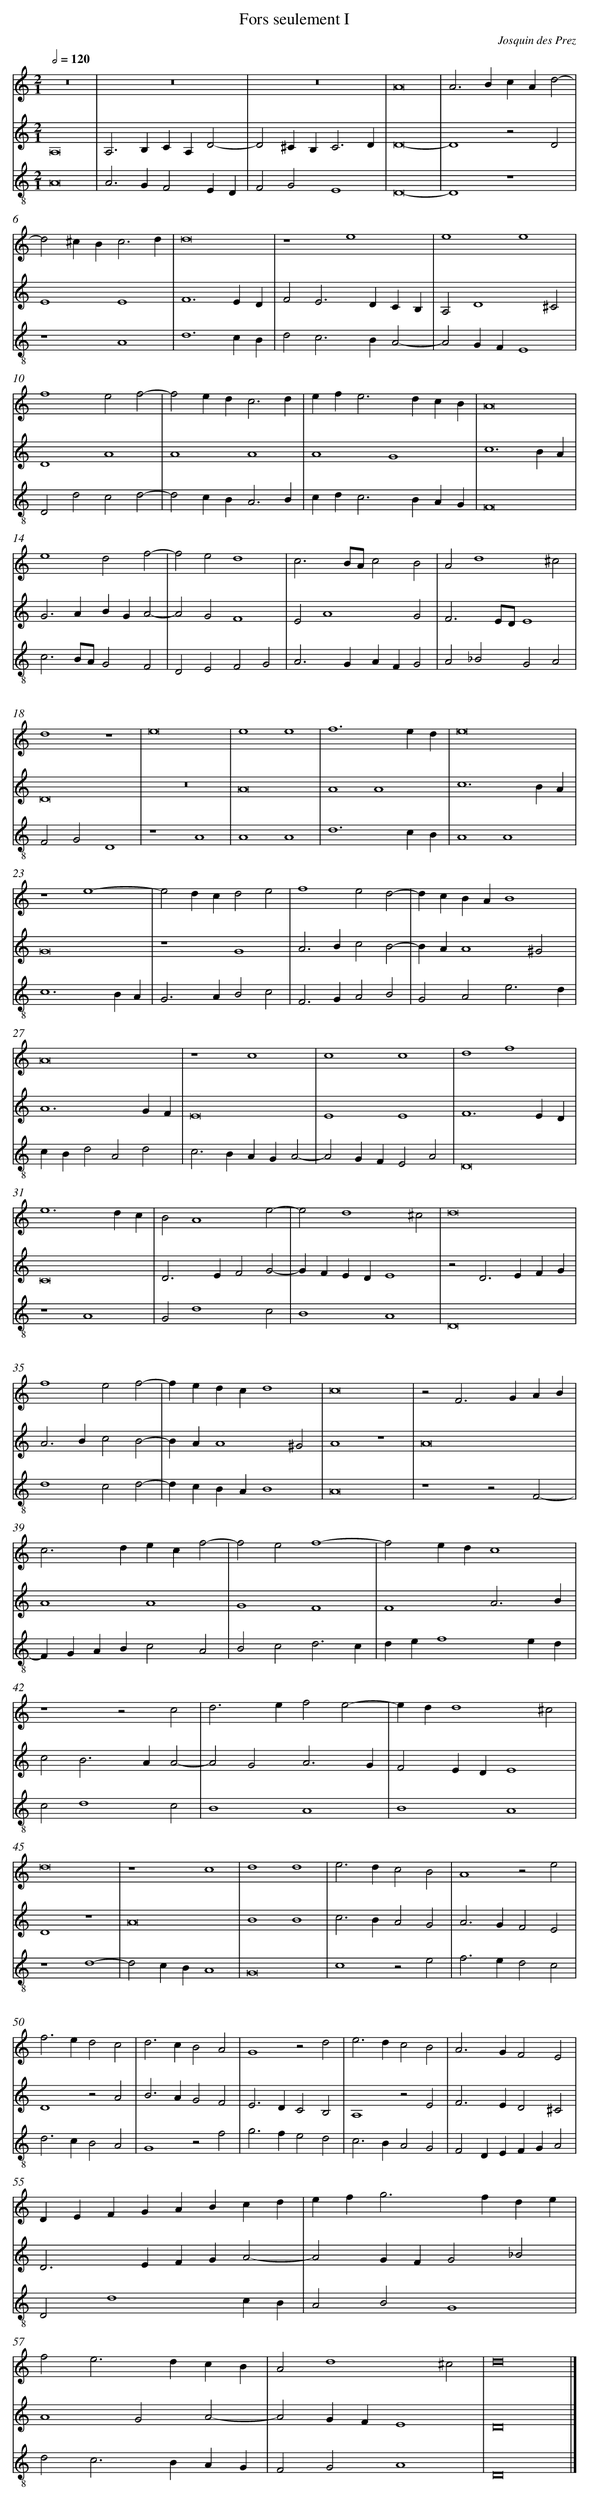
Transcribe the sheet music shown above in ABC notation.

X:1
T:Fors seulement I
C: Josquin des Prez
L: 1/4
M: 2/1
Q: 1/2=120
V: 1 clef=treble
V: 2 clef=treble
V: 3 clef=treble-8
K: C
[V:1] z8 |
[V:2] A,8 |
[V:3] A8 |
[V:1] z8 |
[V:2] A,3B,CA,D2- |
[V:3] A3GF2ED |
[V:1] z8 |
[V:2] D2^CB,C3D |
[V:3] F2G2E4 |
[V:1] A8 |
[V:2] D8- |
[V:3] D8- |
[V:1] A3BcAd2- |
[V:2] D4z2D2 |
[V:3] D4z4 |
[V:1] d2^cBc3d |
[V:2] E4E4 |
[V:3] z4A4 |
[V:1] d8 |
[V:2] F6ED |
[V:3] d6cB |
[V:1] z4e4 |
[V:2] F2E3DCB, |
[V:3] d2c3BA2- |
[V:1] e4e4 |
[V:2] A,2D4^C2 |
[V:3] A2GFE4 |
[V:1] f4e2f2- |
[V:2] D4A4 |
[V:3] D2d2c2d2- |
[V:1] f2edc3d |
[V:2] A4A4 |
[V:3] d2cBA3B |
[V:1] efe3dcB |
[V:2] A4G4 |
[V:3] cdc3BAG |
[V:1] A8 |
[V:2] c6BA |
[V:3] F8 |
[V:1] e4d2f2- |
[V:2] G3ABGA2- |
[V:3] c3B/A/G2F2 |
[V:1] f2e2d4 |
[V:2] A2G2F4 |
[V:3] D2E2F2G2 |
[V:1] c3B/A/c2B2 |
[V:2] E2A4G2 |
[V:3] A3GAFG2 |
[V:1] A2d4^c2 |
[V:2] F3E/D/E4 |
[V:3] A2_B2G2A2 |
[V:1] d4z4 |
[V:2] D8 |
[V:3] F2G2D4 |
[V:1] e8 |
[V:2] z8 |
[V:3] z4A4 |
[V:1] e4e4 |
[V:2] A8 |
[V:3] A4A4 |
[V:1] f6ed |
[V:2] A4A4 |
[V:3] d6cB |
[V:1] e8 |
[V:2] c6BA |
[V:3] A4A4 |
[V:1] z4e4- |
[V:2] G8 |
[V:3] c6BA |
[V:1] e2dcd2e2 |
[V:2] z4G4 |
[V:3] G3AB2c2 |
[V:1] f4e2d2- |
[V:2] A3Bc2B2- |
[V:3] F3GA2B2 |
[V:1] dcBAB4 |
[V:2] BAA4^G2 |
[V:3] G2A2e3d |
[V:1] A8 |
[V:2] A6GF |
[V:3] cBd2A2d2 |
[V:1] z4c4 |
[V:2] E8 |
[V:3] c3BAGA2- |
[V:1] c4c4 |
[V:2] E4E4 |
[V:3] A2GFE2A2 |
[V:1] d4f4 |
[V:2] F6ED |
[V:3] D8 |
[V:1] e6dc |
[V:2] C8 |
[V:3] z4A4 |
[V:1] B2A4e2- |
[V:2] D3EF2G2- |
[V:3] G2d4c2 |
[V:1] e2d4^c2 |
[V:2] GFEDE4 |
[V:3] B4A4 |
[V:1] d8 |
[V:2] z2D3EFG |
[V:3] D8 |
[V:1] f4e2f2- |
[V:2] A3Bc2B2- |
[V:3] d4c2d2- |
[V:1] fedcd4 |
[V:2] BAA4^G2 |
[V:3] dcBAB4 |
[V:1] c8 |
[V:2] A4z4 |
[V:3] A8 |
[V:1] z2F3GAB |
[V:2] A8 |
[V:3] z4z2F2- |
[V:1] c3decf2- |
[V:2] A4A4 |
[V:3] FGABc2A2 |
[V:1] f2e2f4- |
[V:2] G4F4 |
[V:3] B2c2d3c |
[V:1] f2edc4 |
[V:2] F4A3B |
[V:3] def4ed |
[V:1] z4z2c2 |
[V:2] c2B3AA2- |
[V:3] c2d4c2 |
[V:1] d3ef2e2- |
[V:2] A2G2A3G |
[V:3] B4A4 |
[V:1] edd4^c2 |
[V:2] F2EDE4 |
[V:3] B4A4 |
[V:1] d8 |
[V:2] D4z4 |
[V:3] z4d4- |
[V:1] z4c4 |
[V:2] A8 |
[V:3] d2cBA4 |
[V:1] d4d4 |
[V:2] B4B4 |
[V:3] G8 |
[V:1] e3dc2B2 |
[V:2] c3BA2G2 |
[V:3] c4z2e2 |
[V:1] A4z2e2 |
[V:2] A3GF2E2 |
[V:3] f3ed2c2 |
[V:1] f3ed2c2 |
[V:2] D4z2A2 |
[V:3] d3cB2A2 |
[V:1] d3cB2A2 |
[V:2] B3AG2F2 |
[V:3] G4z2f2 |
[V:1] G4z2d2 |
[V:2] E3DC2B,2 |
[V:3] g3fe2d2 |
[V:1] e3dc2B2 |
[V:2] A,4z2E2 |
[V:3] c3BA2G2 |
[V:1] A3GF2E2 |
[V:2] F3ED2^C2 |
[V:3] F2DEFGA2 |
[V:1] DEFGABcd |
[V:2] D3EFGA2- |
[V:3] D2d4cB |
[V:1] efg3fde |
[V:2] A2GFG2_B2 |
[V:3] A2B2G4 |
[V:1] f2e3dcB |
[V:2] A4G2A2- |
[V:3] d2c3BAG |
[V:1] A2d4^c2 |
[V:2] A2GFE4 |
[V:3] F2G2A4 |
[V:1] d8 |]
[V:2] D8 |]
[V:3] D8 |]
